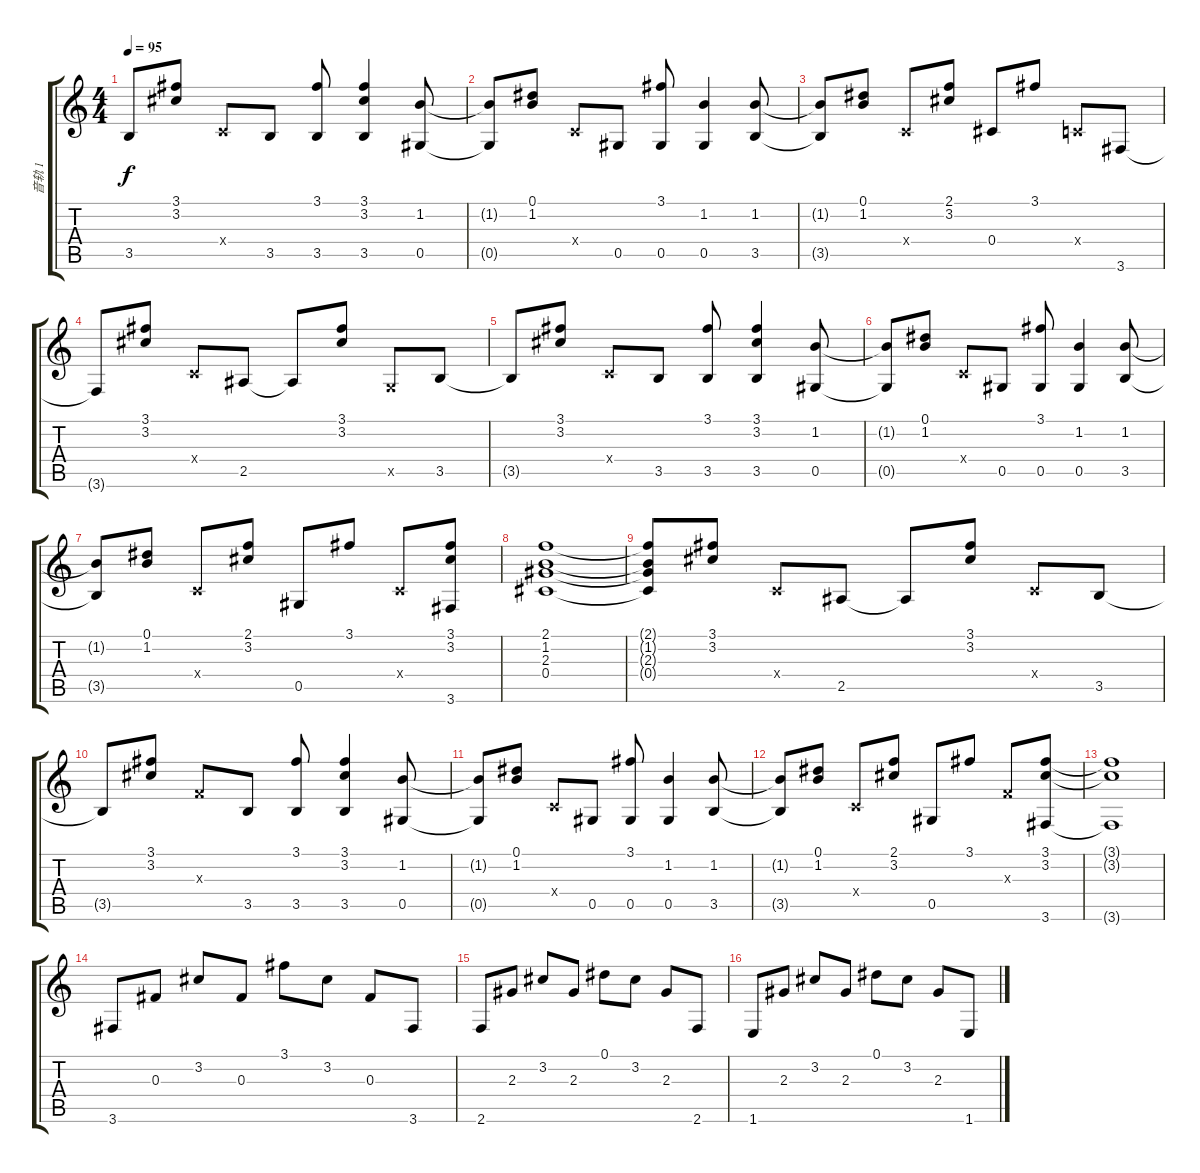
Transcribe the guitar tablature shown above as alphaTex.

\track ("音轨 1" "音轨 1") {instrument acousticguitarnylon}
\staff {score tabs}
\tuning (Eb4 Bb3 Gb3 Db3 Ab2 Eb2) {hide}
\ts (4 4)
\tempo 95
\clef g2
\ks c
3.5{t}.8{dy f} (3.1 3.2).8 -1.4{x}.8 3.5.8 (3.1 3.5).8 (3.1 3.2 3.5).4 (1.2 0.5).8 |
(1.2{t} 0.5{t}).8 (0.1 1.2).8 -1.4{x}.8 0.5.8 (3.1 0.5).8 (1.2 0.5).4 (1.2 3.5).8 |
(1.2{t} 3.5{t}).8 (0.1 1.2).8 -1.4{x}.8 (2.1 3.2).8 0.4.8 3.1.8 -1.4{x}.8 3.6.8 |
3.6{t}.8 (3.1 3.2).8 -1.4{x}.8 2.5.8 2.5{t}.8 (3.1 3.2).8 -1.5{x}.8 3.5.8 |
3.5{t}.8 (3.1 3.2).8 -1.4{x}.8 3.5.8 (3.1 3.5).8 (3.1 3.2 3.5).4 (1.2 0.5).8 |
(1.2{t} 0.5{t}).8 (0.1 1.2).8 -1.4{x}.8 0.5.8 (3.1 0.5).8 (1.2 0.5).4 (1.2 3.5).8 |
(1.2{t} 3.5{t}).8 (0.1 1.2).8 -1.4{x}.8 (2.1 3.2).8 0.5.8 3.1.8 -1.4{x}.8 (3.1 3.2 3.6).8 |
(2.1 1.2 2.3 0.4).1 |
(2.1{t} 1.2{t} 2.3{t} 0.4{t}).8 (3.1 3.2).8 -1.4{x}.8 2.5.8 2.5{t}.8 (3.1 3.2).8 -1.4{x}.8 3.5.8 |
3.5{t}.8 (3.1 3.2).8 -1.3{x}.8 3.5.8 (3.1 3.5).8 (3.1 3.2 3.5).4 (1.2 0.5).8 |
(1.2{t} 0.5{t}).8 (0.1 1.2).8 -1.4{x}.8 0.5.8 (3.1 0.5).8 (1.2 0.5).4 (1.2 3.5).8 |
(1.2{t} 3.5{t}).8 (0.1 1.2).8 -1.4{x}.8 (2.1 3.2).8 0.5.8 3.1.8 -1.3{x}.8 (3.1 3.2 3.6).8 |
(3.1{t} 3.2{t} 3.6{t}).1 |
3.6.8 0.3.8 3.2.8 0.3.8 3.1.8 3.2.8 0.3.8 3.6.8 |
2.6.8 2.3.8 3.2.8 2.3.8 0.1.8 3.2.8 2.3.8 2.6.8 |
1.6.8 2.3.8 3.2.8 2.3.8 0.1.8 3.2.8 2.3.8 1.6.8
